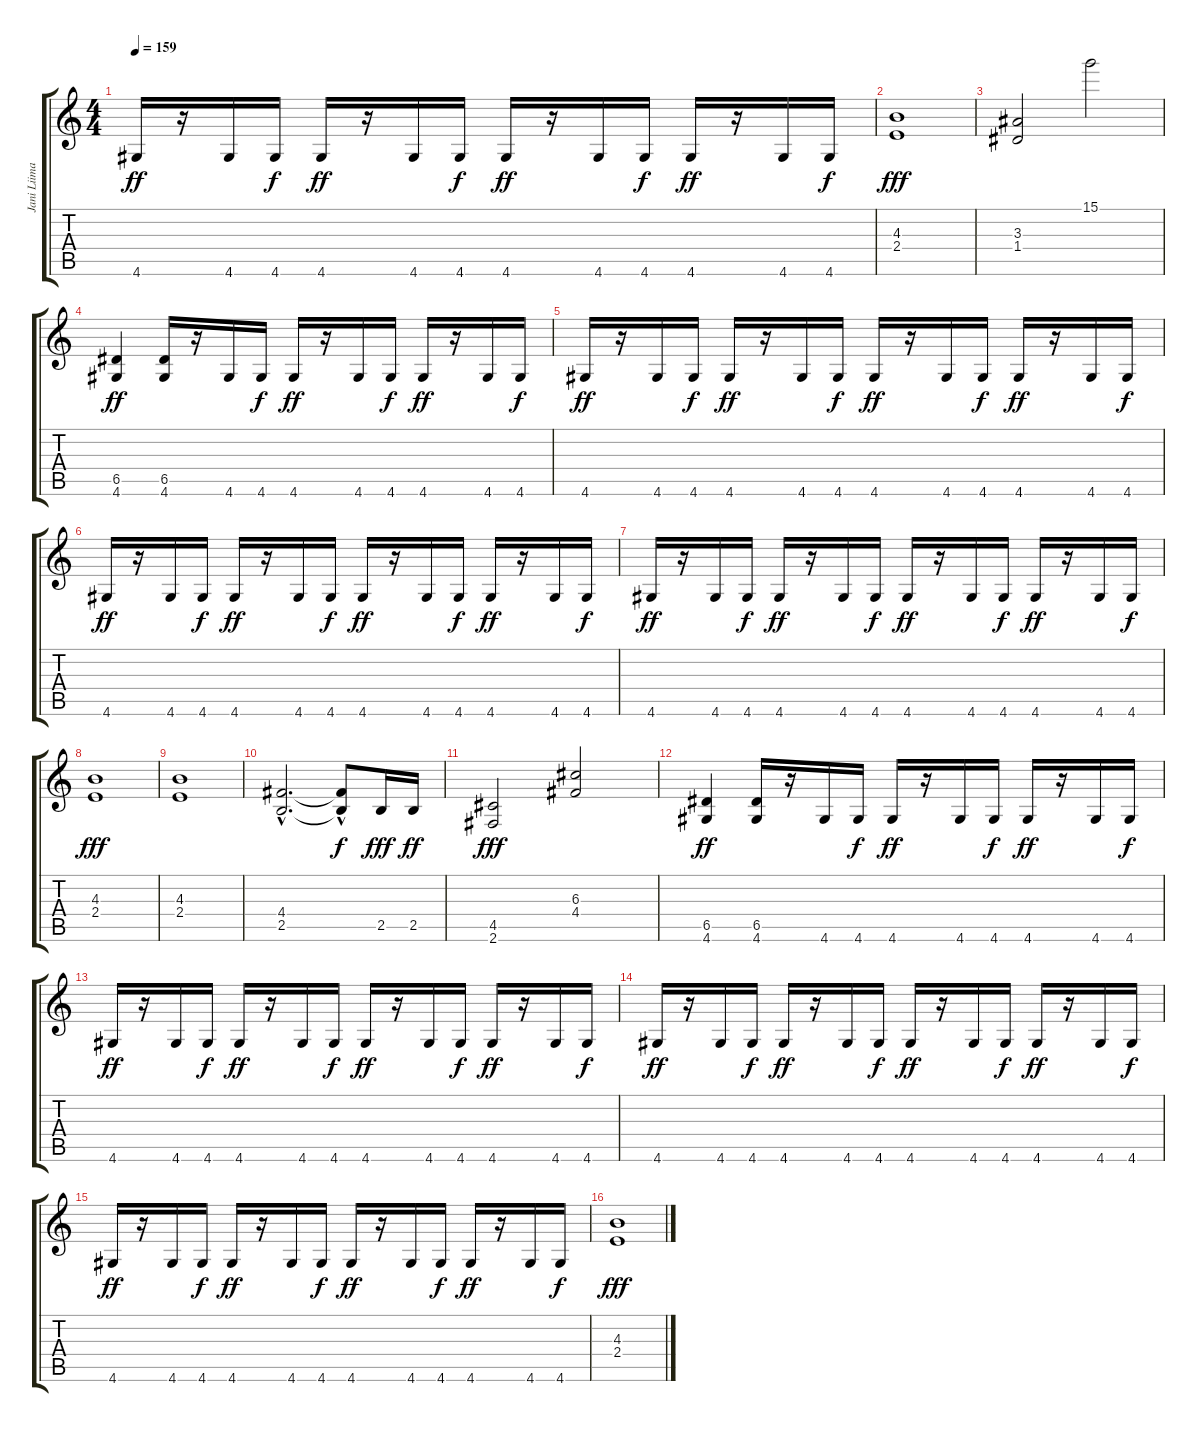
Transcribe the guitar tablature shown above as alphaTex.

\track ("Jani Liimatainen" "Jani Liima") {instrument overdrivenguitar}
\staff {score tabs}
\tuning (E4 B3 G3 D3 A2 E2) {hide}
\ts (4 4)
\tempo 159
\clef g2
\ks c
4.6.16{dy ff} r.16 4.6.16 4.6.16{dy f} 4.6.16{dy ff} r.16 4.6.16 4.6.16{dy f} 4.6.16{dy ff} r.16 4.6.16 4.6.16{dy f} 4.6.16{dy ff} r.16 4.6.16 4.6.16{dy f} |
(4.3 2.4).1{dy fff} |
(3.3 1.4).2 15.1.2 |
(6.5 4.6).4{dy ff} (6.5 4.6).16 r.16 4.6.16 4.6.16{dy f} 4.6.16{dy ff} r.16 4.6.16 4.6.16{dy f} 4.6.16{dy ff} r.16 4.6.16 4.6.16{dy f} |
4.6.16{dy ff} r.16 4.6.16 4.6.16{dy f} 4.6.16{dy ff} r.16 4.6.16 4.6.16{dy f} 4.6.16{dy ff} r.16 4.6.16 4.6.16{dy f} 4.6.16{dy ff} r.16 4.6.16 4.6.16{dy f} |
4.6.16{dy ff} r.16 4.6.16 4.6.16{dy f} 4.6.16{dy ff} r.16 4.6.16 4.6.16{dy f} 4.6.16{dy ff} r.16 4.6.16 4.6.16{dy f} 4.6.16{dy ff} r.16 4.6.16 4.6.16{dy f} |
4.6.16{dy ff} r.16 4.6.16 4.6.16{dy f} 4.6.16{dy ff} r.16 4.6.16 4.6.16{dy f} 4.6.16{dy ff} r.16 4.6.16 4.6.16{dy f} 4.6.16{dy ff} r.16 4.6.16 4.6.16{dy f} |
(4.3 2.4).1{dy fff} |
(4.3 2.4).1 |
(4.4{hac} 2.5{hac}).2{d} (4.4{hac t} 2.5{t}).8{dy f} 2.5.16{dy fff} 2.5.16{dy ff} |
(4.5 2.6).2{dy fff} (6.3 4.4).2 |
(6.5 4.6).4{dy ff} (6.5 4.6).16 r.16 4.6.16 4.6.16{dy f} 4.6.16{dy ff} r.16 4.6.16 4.6.16{dy f} 4.6.16{dy ff} r.16 4.6.16 4.6.16{dy f} |
4.6.16{dy ff} r.16 4.6.16 4.6.16{dy f} 4.6.16{dy ff} r.16 4.6.16 4.6.16{dy f} 4.6.16{dy ff} r.16 4.6.16 4.6.16{dy f} 4.6.16{dy ff} r.16 4.6.16 4.6.16{dy f} |
4.6.16{dy ff} r.16 4.6.16 4.6.16{dy f} 4.6.16{dy ff} r.16 4.6.16 4.6.16{dy f} 4.6.16{dy ff} r.16 4.6.16 4.6.16{dy f} 4.6.16{dy ff} r.16 4.6.16 4.6.16{dy f} |
4.6.16{dy ff} r.16 4.6.16 4.6.16{dy f} 4.6.16{dy ff} r.16 4.6.16 4.6.16{dy f} 4.6.16{dy ff} r.16 4.6.16 4.6.16{dy f} 4.6.16{dy ff} r.16 4.6.16 4.6.16{dy f} |
(4.3 2.4).1{dy fff}
